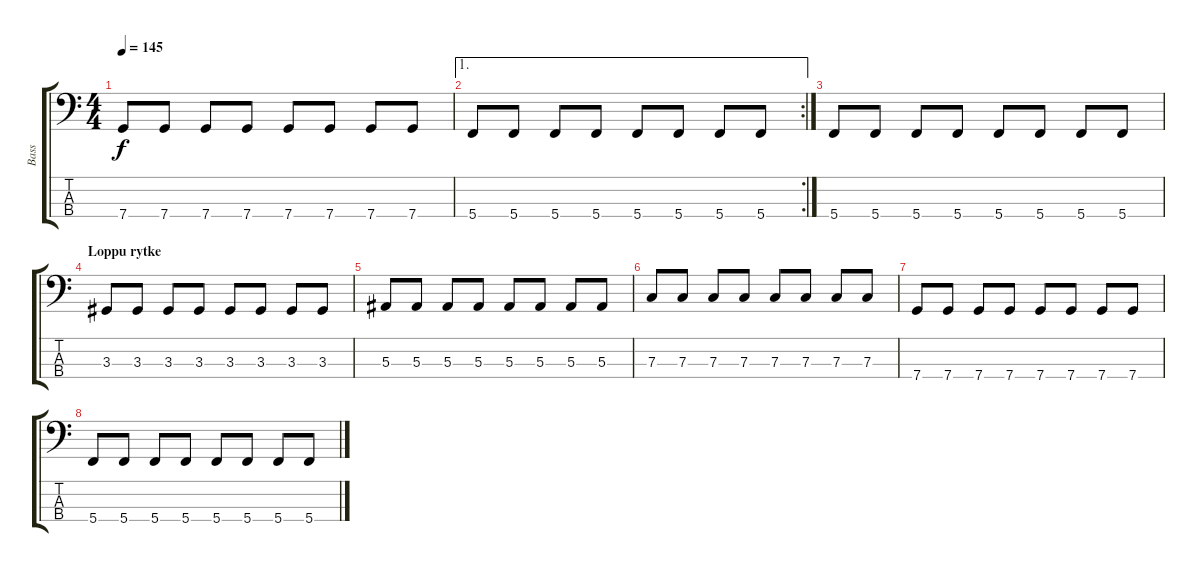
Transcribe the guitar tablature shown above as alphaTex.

\track ("Bass" "Bass") {instrument electricbassfinger}
\staff {score tabs}
\tuning (Eb2 Bb1 F1 C1) {hide}
\ts (4 4)
\tempo 145
\clef f4
\ks c
7.4.8{dy f} 7.4.8 7.4.8 7.4.8 7.4.8 7.4.8 7.4.8 7.4.8 |
\ae 1
\rc 2
5.4.8 5.4.8 5.4.8 5.4.8 5.4.8 5.4.8 5.4.8 5.4.8 |
5.4.8 5.4.8 5.4.8 5.4.8 5.4.8 5.4.8 5.4.8 5.4.8 |
\section ("" "Loppu rytke")
3.3.8 3.3.8 3.3.8 3.3.8 3.3.8 3.3.8 3.3.8 3.3.8 |
5.3.8 5.3.8 5.3.8 5.3.8 5.3.8 5.3.8 5.3.8 5.3.8 |
7.3.8 7.3.8 7.3.8 7.3.8 7.3.8 7.3.8 7.3.8 7.3.8 |
7.4.8 7.4.8 7.4.8 7.4.8 7.4.8 7.4.8 7.4.8 7.4.8 |
5.4.8 5.4.8 5.4.8 5.4.8 5.4.8 5.4.8 5.4.8 5.4.8
